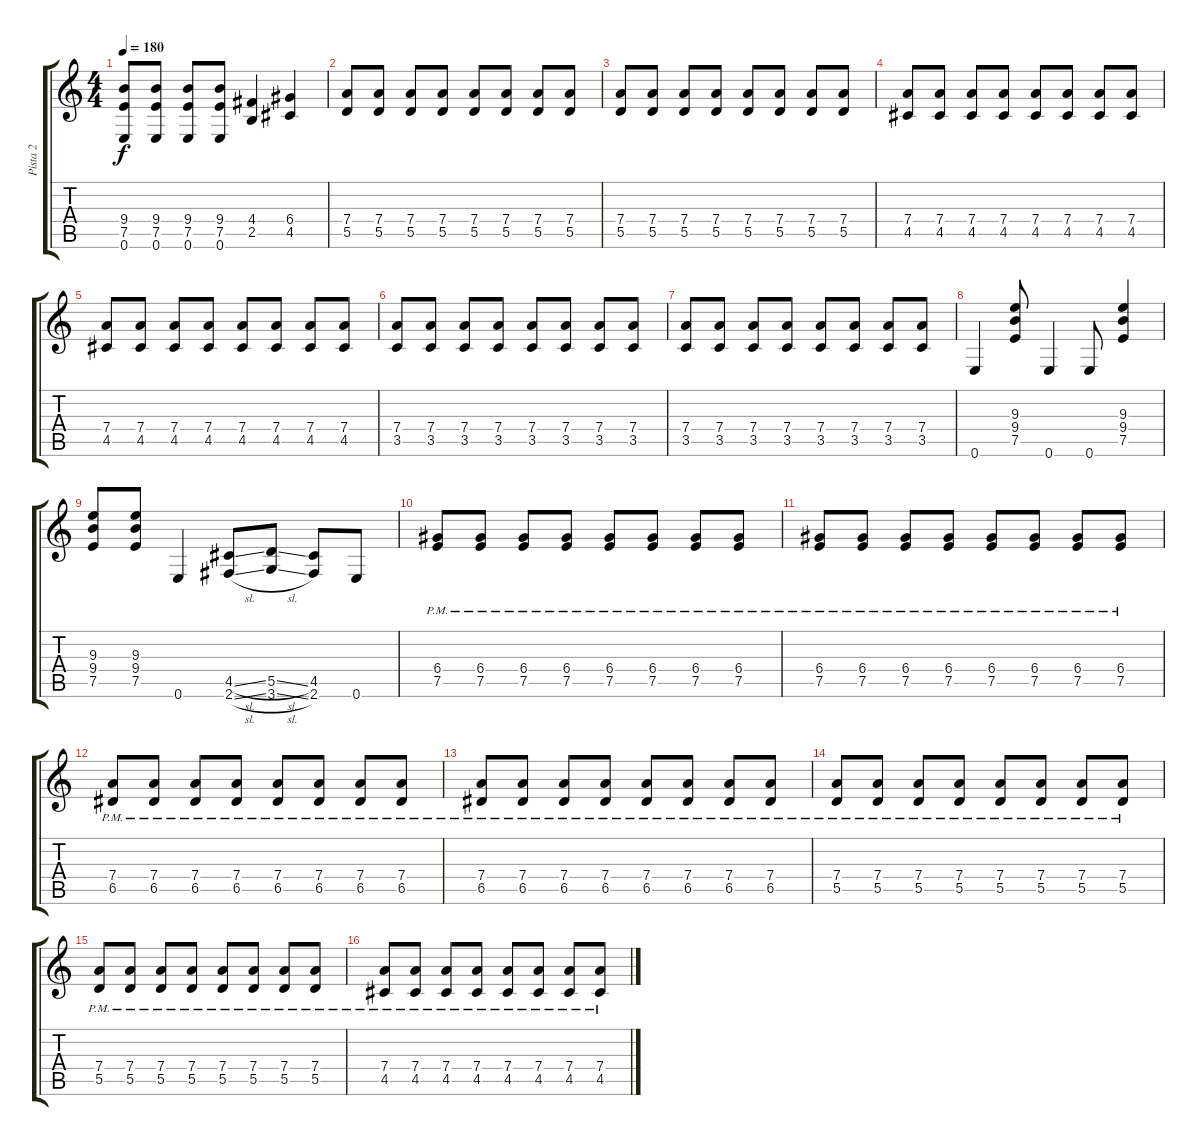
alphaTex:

\track ("Pista 2" "Pista 2") {instrument distortionguitar}
\staff {score tabs}
\tuning (E4 B3 G3 D3 A2 E2) {hide}
\ts (4 4)
\tempo 180
\clef g2
\ks c
(9.4 7.5 0.6).8{dy f} (9.4 7.5 0.6).8 (9.4 7.5 0.6).8 (9.4 7.5 0.6).8 (4.4 2.5).4 (6.4 4.5).4 |
(7.4 5.5).8 (7.4 5.5).8 (7.4 5.5).8 (7.4 5.5).8 (7.4 5.5).8 (7.4 5.5).8 (7.4 5.5).8 (7.4 5.5).8 |
(7.4 5.5).8 (7.4 5.5).8 (7.4 5.5).8 (7.4 5.5).8 (7.4 5.5).8 (7.4 5.5).8 (7.4 5.5).8 (7.4 5.5).8 |
(7.4 4.5).8 (7.4 4.5).8 (7.4 4.5).8 (7.4 4.5).8 (7.4 4.5).8 (7.4 4.5).8 (7.4 4.5).8 (7.4 4.5).8 |
(7.4 4.5).8 (7.4 4.5).8 (7.4 4.5).8 (7.4 4.5).8 (7.4 4.5).8 (7.4 4.5).8 (7.4 4.5).8 (7.4 4.5).8 |
(7.4 3.5).8 (7.4 3.5).8 (7.4 3.5).8 (7.4 3.5).8 (7.4 3.5).8 (7.4 3.5).8 (7.4 3.5).8 (7.4 3.5).8 |
(7.4 3.5).8 (7.4 3.5).8 (7.4 3.5).8 (7.4 3.5).8 (7.4 3.5).8 (7.4 3.5).8 (7.4 3.5).8 (7.4 3.5).8 |
0.6.4 (9.3 9.4 7.5).8 0.6.4 0.6.8 (9.3 9.4 7.5).4 |
(9.3 9.4 7.5).8 (9.3 9.4 7.5).8 0.6.4 (4.5{sl} 2.6{sl}).8 (5.5{sl} 3.6{sl}).8 (4.5 2.6).8 0.6.8 |
(6.4{pm} 7.5{pm}).8 (6.4{pm} 7.5{pm}).8 (6.4{pm} 7.5{pm}).8 (6.4{pm} 7.5{pm}).8 (6.4{pm} 7.5{pm}).8 (6.4{pm} 7.5{pm}).8 (6.4{pm} 7.5{pm}).8 (6.4{pm} 7.5{pm}).8 |
(6.4{pm} 7.5{pm}).8 (6.4{pm} 7.5{pm}).8 (6.4{pm} 7.5{pm}).8 (6.4{pm} 7.5{pm}).8 (6.4{pm} 7.5{pm}).8 (6.4{pm} 7.5{pm}).8 (6.4{pm} 7.5{pm}).8 (6.4{pm} 7.5{pm}).8 |
(7.4{pm} 6.5{pm}).8 (7.4{pm} 6.5{pm}).8 (7.4{pm} 6.5{pm}).8 (7.4{pm} 6.5{pm}).8 (7.4{pm} 6.5{pm}).8 (7.4{pm} 6.5{pm}).8 (7.4{pm} 6.5{pm}).8 (7.4{pm} 6.5{pm}).8 |
(7.4{pm} 6.5{pm}).8 (7.4{pm} 6.5{pm}).8 (7.4{pm} 6.5{pm}).8 (7.4{pm} 6.5{pm}).8 (7.4{pm} 6.5{pm}).8 (7.4{pm} 6.5{pm}).8 (7.4{pm} 6.5{pm}).8 (7.4{pm} 6.5{pm}).8 |
(7.4{pm} 5.5{pm}).8 (7.4{pm} 5.5{pm}).8 (7.4{pm} 5.5{pm}).8 (7.4{pm} 5.5{pm}).8 (7.4{pm} 5.5{pm}).8 (7.4{pm} 5.5{pm}).8 (7.4{pm} 5.5{pm}).8 (7.4{pm} 5.5{pm}).8 |
(7.4{pm} 5.5{pm}).8 (7.4{pm} 5.5{pm}).8 (7.4{pm} 5.5{pm}).8 (7.4{pm} 5.5{pm}).8 (7.4{pm} 5.5{pm}).8 (7.4{pm} 5.5{pm}).8 (7.4{pm} 5.5{pm}).8 (7.4{pm} 5.5{pm}).8 |
(7.4{pm} 4.5{pm}).8 (7.4{pm} 4.5{pm}).8 (7.4{pm} 4.5{pm}).8 (7.4{pm} 4.5{pm}).8 (7.4{pm} 4.5{pm}).8 (7.4{pm} 4.5{pm}).8 (7.4{pm} 4.5{pm}).8 (7.4{pm} 4.5{pm}).8
